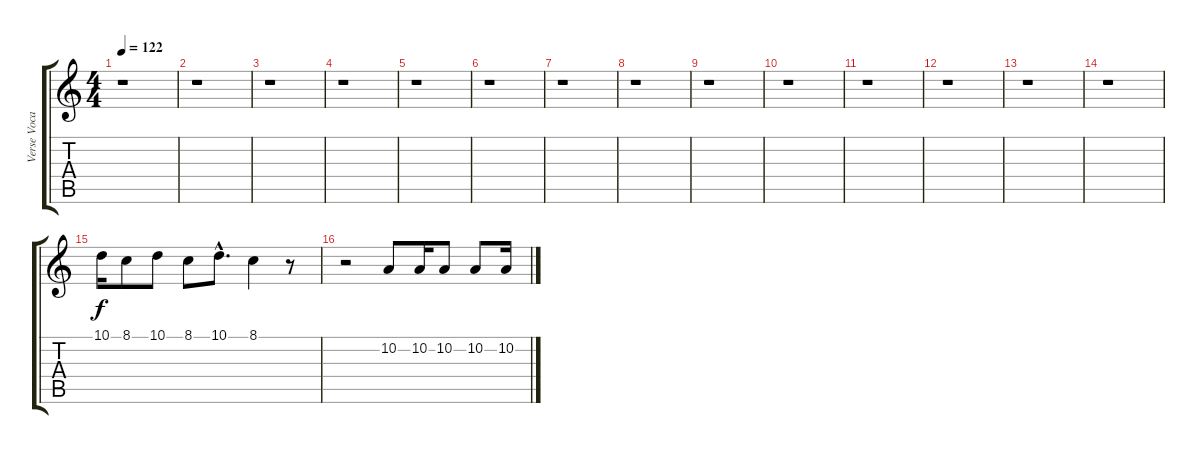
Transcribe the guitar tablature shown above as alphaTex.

\track ("Verse Vocals" "Verse Voca") {instrument lead3calliope}
\staff {score tabs}
\tuning (E4 B3 G3 D3 A2 E2) {hide}
\ts (4 4)
\tempo 122
\clef g2
\ks c
r.1{dy f} |
r.1 |
r.1 |
r.1 |
r.1 |
r.1 |
r.1 |
r.1 |
r.1 |
r.1 |
r.1 |
r.1 |
r.1 |
r.1 |
10.1.16 8.1.8 10.1.8 8.1.8 10.1{hac}.8{d} 8.1.4 r.8 |
r.2 10.2.8 10.2.16 10.2.8 10.2.8 10.2.16
